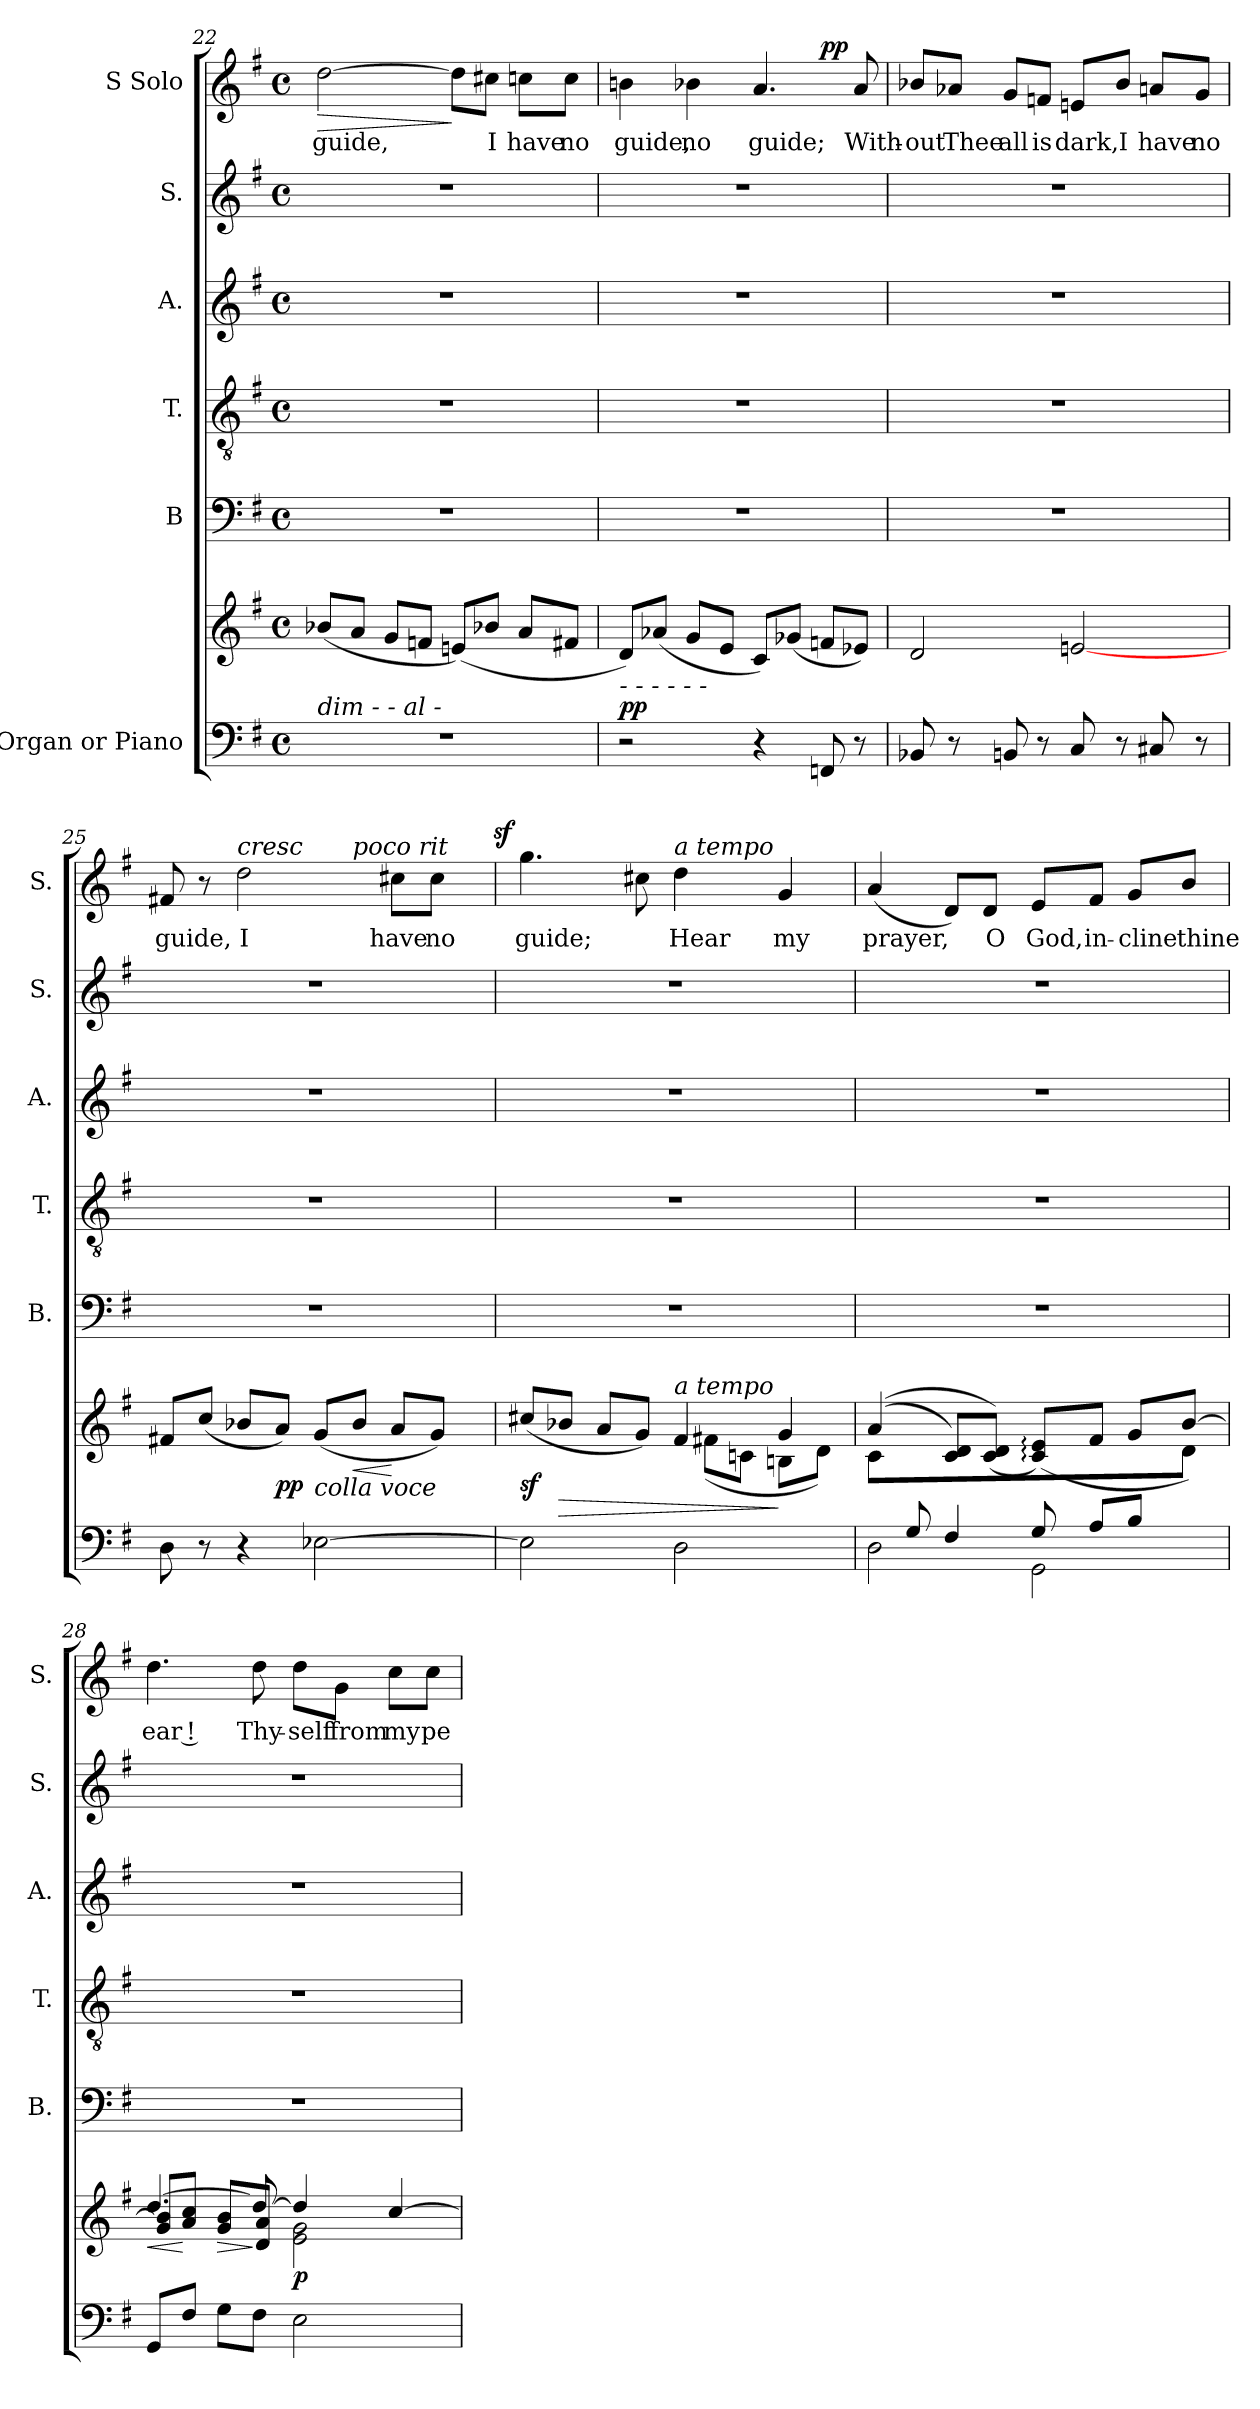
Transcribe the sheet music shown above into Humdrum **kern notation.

**kern	**kern	**dynam	**kern	**kern	**kern	**kern	**kern	**text	**dynam
*part6	*part6	*part6	*part5	*part4	*part3	*part2	*part1	*part1	*part1
*staff7	*staff6	*staff6/7	*staff5	*staff4	*staff3	*staff2	*staff1	*staff1	*staff1
*I"Organ or  Piano	*	*	*I"B	*I"T.	*I"A.	*I"S.	*I"S    Solo	*	*
*	*	*	*I'B.	*I'T.	*I'A.	*I'S.	*I'S.	*	*
*clefF4	*clefG2	*	*clefF4	*clefGv2	*clefG2	*clefG2	*clefG2	*	*
*	*	*	*	*ITrd7c12	*	*	*	*	*
*k[f#]	*k[f#]	*	*k[f#]	*k[f#]	*k[f#]	*k[f#]	*k[f#]	*	*
*G:	*G:	*	*G:	*G:	*G:	*G:	*G:	*	*
*M4/4	*M4/4	*	*M4/4	*M4/4	*M4/4	*M4/4	*M4/4	*	*
*met(c)	*met(c)	*	*met(c)	*met(c)	*met(c)	*met(c)	*met(c)	*	*
=22	=22	=22	=22	=22	=22	=22	=22	=22	=22
!LO:TX:a:i:t=dim        -       -        al      -	!	!	!	!	!	!	!	!	!
!	!	!	!	!	!	!	!	!LO:LY:b:color=#000000	!LO:HP:b
1r	(8b-Xi/L	.	1r	1r	1r	1r	[2ddi\	guide,	>
.	8ai/J	.	.	.	.	.	.	.	.
.	8gi/L	.	.	.	.	.	.	.	.
.	8fni/J	.	.	.	.	.	.	.	.
.	(8eni/L)	.	.	.	.	.	8ddi\L]	.	]
!	!	!	!	!	!	!	!	!LO:LY:b:color=#000000	!
.	8b-Xi/J	.	.	.	.	.	8cc#Xi\J	I	.
!	!	!	!	!	!	!	!	!LO:LY:b:color=#000000	!
.	8ai/L	.	.	.	.	.	8ccni\L	have	.
!	!	!	!	!	!	!	!	!LO:LY:b:color=#000000	!
.	8f#Xi/J	.	.	.	.	.	8cci\J	no	.
=23	=23	=23	=23	=23	=23	=23	=23	=23	=23
!	!LO:TX:b:i:t=-    -    -    -    -    -	!	!	!	!	!	!	!	!
!	!	!	!	!	!	!	!	!LO:LY:b:color=#000000	!
*	*	*	*	*	*	*	*^	*	*
2r	8di/L)	pp	1r	1r	1r	1r	4bni\	2.ryy	guide,	.
.	(8a-Xi/J	.	.	.	.	.	.	.	.	.
!	!	!	!	!	!	!	!	!	!LO:LY:b:color=#000000	!
.	8gi/L	.	.	.	.	.	4b-Xi\	.	no	.
.	8ei/J	.	.	.	.	.	.	.	.	.
!	!	!	!	!	!	!	!	!	!LO:LY:b:color=#000000	!
4r	8ci/L)	.	.	.	.	.	4.ai/	.	guide;	.
.	(8g-Xi/J	.	.	.	.	.	.	.	.	.
8FFni/	8fni/L	.	.	.	.	.	.	4ryy	.	pp
!	!	!	!	!	!	!	!	!	!LO:LY:b:color=#000000	!
8r	8e-Xi/J)	.	.	.	.	.	8ai/	.	With-	.
*	*	*	*	*	*	*	*v	*v	*	*
!!LO:PB:g=z
=24	=24	=24	=24	=24	=24	=24	=24	=24	=24
*	*	*	*	*	*	*	*^	*	*
!	!	!	!	!	!	!	!	!	!LO:LY:b:color=#000000	!
*	*	*	*	*	*	*	*v	*v	*	*
8BB-Xi/	2di/	.	1r	1r	1r	1r	8b-Xi/L	-out	.
!	!	!	!	!	!	!	!	!LO:LY:b:color=#000000	!
8r	.	.	.	.	.	.	8a-Xi/J	Thee	.
!	!	!	!	!	!	!	!	!LO:LY:b:color=#000000	!
8BBni/	.	.	.	.	.	.	8gi/L	all	.
!	!	!	!	!	!	!	!	!LO:LY:b:color=#000000	!
8r	.	.	.	.	.	.	8fni/J	is	.
!	!	!	!	!	!	!	!	!LO:LY:b:color=#000000	!
8Ci/	[2eni/	.	.	.	.	.	8eni/L	dark,	.
!	!	!	!	!	!	!	!	!LO:LY:b:color=#000000	!
8r	.	.	.	.	.	.	8b-i/J	I	.
!	!	!	!	!	!	!	!	!LO:LY:b:color=#000000	!
8C#Xi/	.	.	.	.	.	.	8ani/L	have	.
!	!	!	!	!	!	!	!	!LO:LY:b:color=#000000	!
8r	.	.	.	.	.	.	8gi/J	no	.
=25	=25	=25	=25	=25	=25	=25	=25	=25	=25
!	!	!	!	!	!	!	!	!LO:LY:b:color=#000000	!
*^	*	*	*	*	*	*	*^	*	*
*	*	*	*	*	*	*	*	*	*^	*	*
8Di\	4.ryy	8f#Xi/L	.	1r	1r	1r	1r	8f#Xi/	2ryy	2ryy	guide,	.
8r	.	(8cci/J	.	.	.	.	.	8r	.	.	.	.
!	!	!	!	!	!	!	!	!LO:TX:a:i:t=cresc	!	!	!	!
!	!	!	!	!	!	!	!	!	!	!	!LO:LY:b:color=#000000	!
4r	.	8b-Xi/L	.	.	.	.	.	2ddi\	.	.	I	.
.	2ryy	8ai/J)	pp	.	.	.	.	.	.	.	.	.
!	!	!LO:TX:b:i:t=colla voce	!	!	!	!	!	!	!	!	!	!
[2E-Xi\	.	(8gi/L	.	.	.	.	.	.	4ryy	8ryy	.	.
!	!	!	!	!	!	!	!	!	!	!LO:TX:a:i:t=poco rit	!	!
!	!	!	!LO:HP:b	!	!	!	!	!	!	!	!	!
.	.	8b-i/J	<	.	.	.	.	.	.	4.ryy	.	.
!	!	!	!	!	!	!	!	!	!	!	!LO:LY:b:color=#000000	!
.	.	8ai/L	[	.	.	.	.	8cc#Xi\L	8ryy	.	have	.
!	!	!	!	!	!	!	!	!	!	!	!LO:LY:b:color=#000000	!
.	8ryy	8gi/J)	.	.	.	.	.	8cc#i\J	16ryy	.	no	.
.	.	.	.	.	.	.	.	.	32ryy	.	.	.
.	.	.	.	.	.	.	.	.	64ryy	.	.	.
.	.	.	.	.	.	.	.	.	128...ryy	.	.	.
.	.	.	.	.	.	.	.	.	1024ryy	.	.	sf
*v	*v	*	*	*	*	*	*	*v	*v	*v	*	*
=26	=26	=26	=26	=26	=26	=26	=26	=26	=26
*	*^	*	*	*	*	*	*	*	*
*^	*	*	*	*	*	*	*	*^	*	*
*	*	*	*	*	*	*	*	*	*	*^	*	*
!	!	!	!	!	!	!	!	!	!	!	!	!LO:LY:b:color=#000000	!
*v	*v	*	*	*	*	*	*	*	*v	*v	*v	*	*
2E-i\]	(8cc#Xi/L	2ryy	sf	1r	1r	1r	1r	4.ggi\	guide;	.
!	!	!	!LO:HP:b	!	!	!	!	!	!	!
.	8b-Xi/J	.	>	.	.	.	.	.	.	.
.	8ai/L	.	.	.	.	.	.	.	.	.
.	8gi/J)	.	.	.	.	.	.	8cc#Xi\	.	.
!	!	!	!	!	!	!	!	!LO:TX:a:i:t=a tempo	!	!
!	!LO:TX:a:i:t=a tempo	!	!	!	!	!	!	!	!	!
!	!	!	!	!	!	!	!	!	!LO:LY:b:color=#000000	!
2Di\	4f#i/	(8f#Xi\L	.	.	.	.	.	4ddi\	Hear	.
.	.	8cni\J	.	.	.	.	.	.	.	.
!	!	!	!	!	!	!	!	!	!LO:LY:b:color=#000000	!
.	4gi/	8Bni\L	]	.	.	.	.	4gi/	my	.
.	.	8di\J)	.	.	.	.	.	.	.	.
=27	=27	=27	=27	=27	=27	=27	=27	=27	=27	=27
*^	*	*	*	*	*	*	*	*	*	*
!	!	!	!	!	!	!	!	!	!	!LO:LY:b:color=#000000	!
8ryy	2Di\	((4ai/	8ci\L	.	1r	1r	1r	1r	(4ai/	prayer,	.
8Gi/	.	.	2.ryy	.	.	.	.	.	.	.	.
4F#i/	.	8ci/ 8di/L)	.	.	.	.	.	.	8di/L)	.	.
!	!	!	!	!	!	!	!	!	!	!LO:LY:b:color=#000000	!
.	.	(8ci/ 8di/J)	.	.	.	.	.	.	8di/J	O	.
!	!	!	!	!	!	!	!	!	!	!LO:LY:b:color=#000000	!
8Gi/	2GGi\	(8ci:/ 8ei:/L)	.	.	.	.	.	.	8ei/L	God,	.
!	!	!	!	!	!	!	!	!	!	!LO:LY:b:color=#000000	!
8Ai/L	.	8f#i/J	.	.	.	.	.	.	8f#i/J	in-	.
!	!	!	!	!	!	!	!	!	!	!LO:LY:b:color=#000000	!
8Bi/J	.	8gi/L	.	.	.	.	.	.	8gi/L	-cline	.
!	!	!	!	!	!	!	!	!	!	!LO:LY:b:color=#000000	!
8ryy	.	[8b:i/J)	8di\J	.	.	.	.	.	8bi/J	thine	.
*v	*v	*	*	*	*	*	*	*	*	*	*
!!LO:LB:g=z
=28	=28	=28	=28	=28	=28	=28	=28	=28	=28	=28
!	!	!	!LO:HP:b	!	!	!	!	!	!	!
!	!	!	!	!	!	!	!	!	!LO:LY:b:color=#000000	!
8GGi/L	[4.ddi/	8gi/ 8bi]/L	<	1r	1r	1r	1r	4.ddi\	ear !	.
8F#i/J	.	8ai/ 8cci/J	[	.	.	.	.	.	.	.
!	!	!	!LO:HP:b	!	!	!	!	!	!	!
8Gi\L	.	8gi/ 8bi/L	>	.	.	.	.	.	.	.
!	!	!	!	!	!	!	!	!	!LO:LY:b:color=#000000	!
8F#i\J	8ddi/_	8di/ 8ai/J	]	.	.	.	.	8ddi\	Thy-	.
!	!	!	!	!	!	!	!	!	!LO:LY:b:color=#000000	!
2Ei\	4ddi/]	2ei\ 2gi	p	.	.	.	.	8ddi\L	-self	.
!	!	!	!	!	!	!	!	!	!LO:LY:b:color=#000000	!
.	.	.	.	.	.	.	.	8gi\J	from	.
!	!	!	!	!	!	!	!	!	!LO:LY:b:color=#000000	!
.	[4cci/	.	.	.	.	.	.	8cci\L	my	.
!	!	!	!	!	!	!	!	!	!LO:LY:b:color=#000000	!
.	.	.	.	.	.	.	.	8cci\J	pe-	.
*	*v	*v	*	*	*	*	*	*	*	*
=	=	=	=	=	=	=	=	=	=
*-	*-	*-	*-	*-	*-	*-	*-	*-	*-
